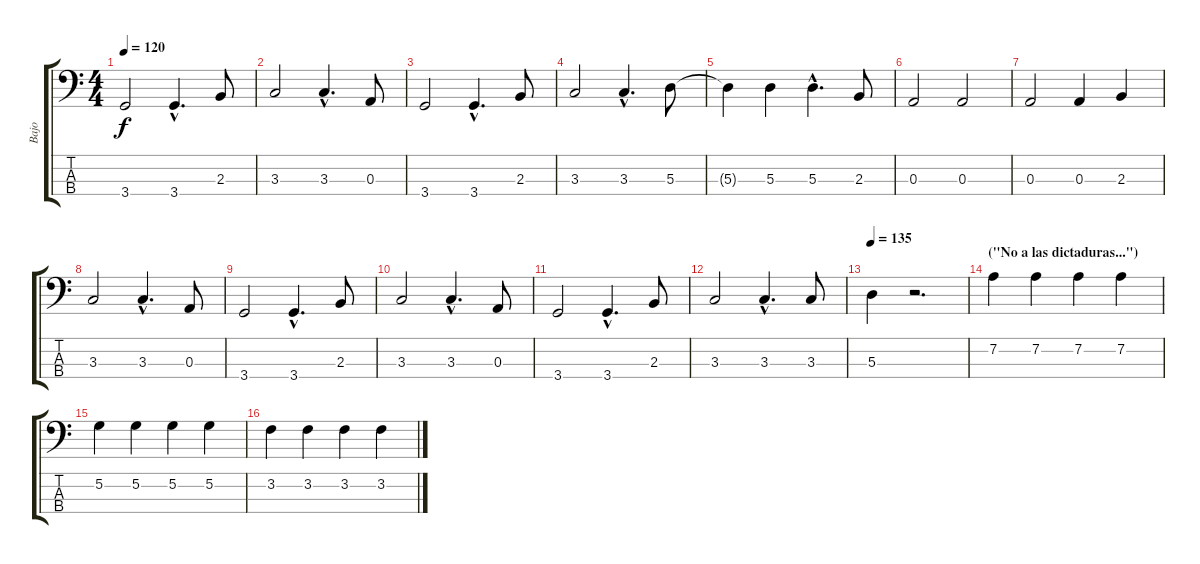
\track ("Bajo" "Bajo") {instrument electricbassfinger}
\staff {score tabs}
\tuning (G2 D2 A1 E1) {hide}
\ts (4 4)
\tempo 120
\clef f4
\ks c
3.4.2{dy f} 3.4{hac}.4{d} 2.3.8 |
3.3.2 3.3{hac}.4{d} 0.3.8 |
3.4.2 3.4{hac}.4{d} 2.3.8 |
3.3.2 3.3{hac}.4{d} 5.3.8 |
5.3{t}.4 5.3.4 5.3{hac}.4{d} 2.3.8 |
0.3.2 0.3.2 |
0.3.2 0.3.4 2.3.4 |
3.3.2 3.3{hac}.4{d} 0.3.8 |
3.4.2 3.4{hac}.4{d} 2.3.8 |
3.3.2 3.3{hac}.4{d} 0.3.8 |
3.4.2 3.4{hac}.4{d} 2.3.8 |
3.3.2 3.3{hac}.4{d} 3.3.8 |
\tempo 135
5.3.4 r.2{d} |
\section ("" "(\"No a las dictaduras...\")")
7.2.4 7.2.4 7.2.4 7.2.4 |
5.2.4 5.2.4 5.2.4 5.2.4 |
3.2.4 3.2.4 3.2.4 3.2.4
